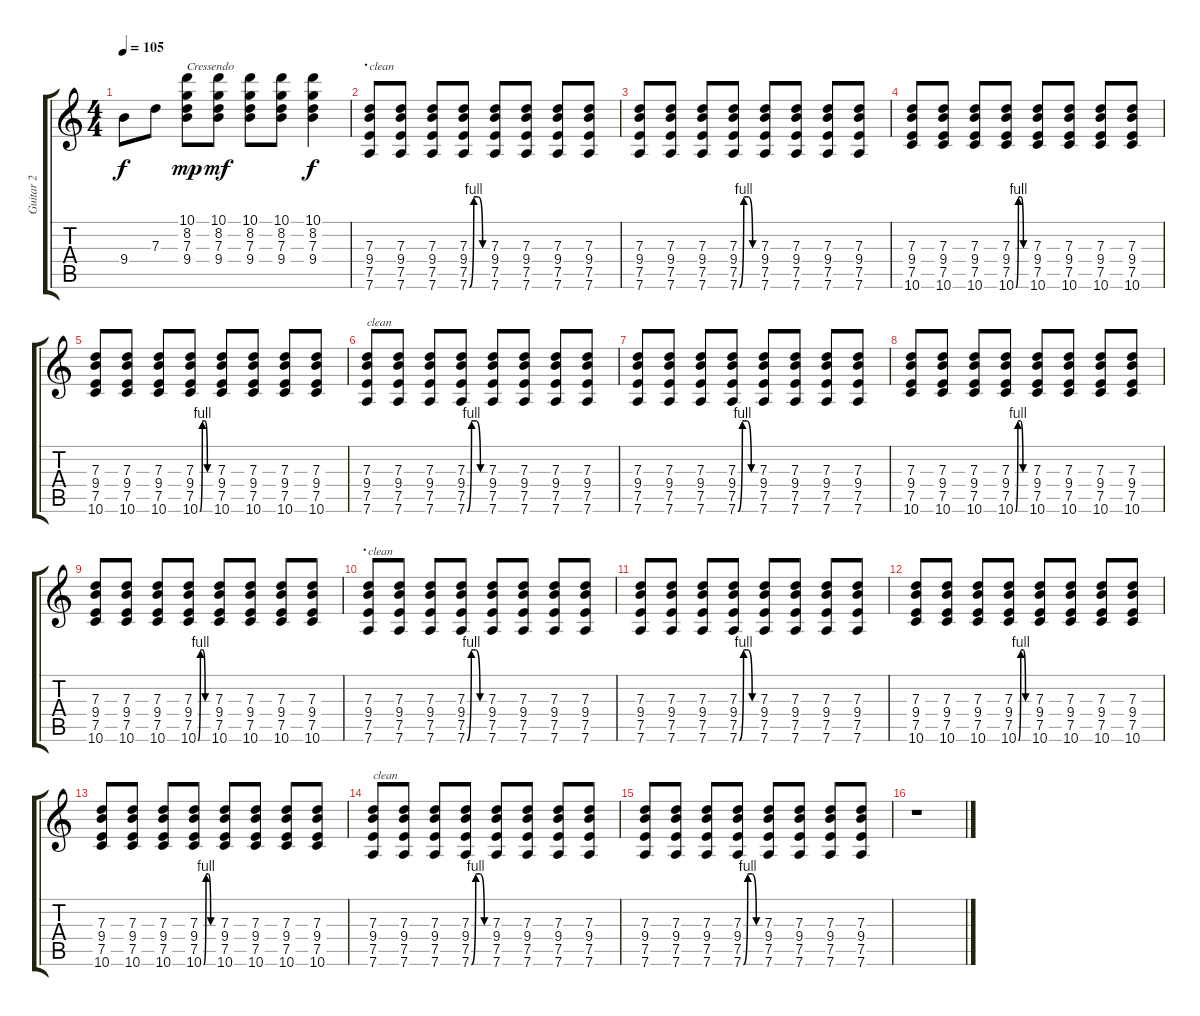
\track ("Guitar 2" "Guitar 2") {instrument distortionguitar}
\staff {score tabs}
\tuning (E4 B3 G3 D3 A2 D2) {hide}
\ts (4 4)
\tempo 105
\clef g2
\ks c
9.4.8{dy f} 7.3.8 (10.1 8.2 7.3 9.4).8{txt "Cressendo" dy mp} (10.1 8.2 7.3 9.4).8{dy mf} (10.1 8.2 7.3 9.4).8 (10.1 8.2 7.3 9.4).8 (10.1 8.2 7.3 9.4).4{dy f} |
\section ("" ".")
(7.3 9.4 7.5 7.6).8{txt "clean" volume 10 instrument electricguitarclean} (7.3 9.4 7.5 7.6).8 (7.3 9.4 7.5 7.6).8 (7.3 9.4 7.5 7.6{be (custom 0 0 15 4 30 4 45 0 60 0)}).8 (7.3 9.4 7.5 7.6).8 (7.3 9.4 7.5 7.6).8 (7.3 9.4 7.5 7.6).8 (7.3 9.4 7.5 7.6).8 |
(7.3 9.4 7.5 7.6).8 (7.3 9.4 7.5 7.6).8 (7.3 9.4 7.5 7.6).8 (7.3 9.4 7.5 7.6{be (custom 0 0 15 4 30 4 45 0 60 0)}).8 (7.3 9.4 7.5 7.6).8 (7.3 9.4 7.5 7.6).8 (7.3 9.4 7.5 7.6).8 (7.3 9.4 7.5 7.6).8 |
(7.3 9.4 7.5 10.6).8 (7.3 9.4 7.5 10.6).8 (7.3 9.4 7.5 10.6).8 (7.3 9.4 7.5 10.6{be (custom 0 0 15 4 30 4 45 0 60 0)}).8 (7.3 9.4 7.5 10.6).8 (7.3 9.4 7.5 10.6).8 (7.3 9.4 7.5 10.6).8 (7.3 9.4 7.5 10.6).8 |
(7.3 9.4 7.5 10.6).8 (7.3 9.4 7.5 10.6).8 (7.3 9.4 7.5 10.6).8 (7.3 9.4 7.5 10.6{be (custom 0 0 15 4 30 4 45 0 60 0)}).8 (7.3 9.4 7.5 10.6).8 (7.3 9.4 7.5 10.6).8 (7.3 9.4 7.5 10.6).8 (7.3 9.4 7.5 10.6).8 |
(7.3 9.4 7.5 7.6).8{txt "clean" volume 10 instrument electricguitarclean} (7.3 9.4 7.5 7.6).8 (7.3 9.4 7.5 7.6).8 (7.3 9.4 7.5 7.6{be (custom 0 0 15 4 30 4 45 0 60 0)}).8 (7.3 9.4 7.5 7.6).8 (7.3 9.4 7.5 7.6).8 (7.3 9.4 7.5 7.6).8 (7.3 9.4 7.5 7.6).8 |
(7.3 9.4 7.5 7.6).8 (7.3 9.4 7.5 7.6).8 (7.3 9.4 7.5 7.6).8 (7.3 9.4 7.5 7.6{be (custom 0 0 15 4 30 4 45 0 60 0)}).8 (7.3 9.4 7.5 7.6).8 (7.3 9.4 7.5 7.6).8 (7.3 9.4 7.5 7.6).8 (7.3 9.4 7.5 7.6).8 |
(7.3 9.4 7.5 10.6).8 (7.3 9.4 7.5 10.6).8 (7.3 9.4 7.5 10.6).8 (7.3 9.4 7.5 10.6{be (custom 0 0 15 4 30 4 45 0 60 0)}).8 (7.3 9.4 7.5 10.6).8 (7.3 9.4 7.5 10.6).8 (7.3 9.4 7.5 10.6).8 (7.3 9.4 7.5 10.6).8 |
(7.3 9.4 7.5 10.6).8 (7.3 9.4 7.5 10.6).8 (7.3 9.4 7.5 10.6).8 (7.3 9.4 7.5 10.6{be (custom 0 0 15 4 30 4 45 0 60 0)}).8 (7.3 9.4 7.5 10.6).8 (7.3 9.4 7.5 10.6).8 (7.3 9.4 7.5 10.6).8 (7.3 9.4 7.5 10.6).8 |
\section ("" ".")
(7.3 9.4 7.5 7.6).8{txt "clean" volume 10 instrument electricguitarclean} (7.3 9.4 7.5 7.6).8 (7.3 9.4 7.5 7.6).8 (7.3 9.4 7.5 7.6{be (custom 0 0 15 4 30 4 45 0 60 0)}).8 (7.3 9.4 7.5 7.6).8 (7.3 9.4 7.5 7.6).8 (7.3 9.4 7.5 7.6).8 (7.3 9.4 7.5 7.6).8 |
(7.3 9.4 7.5 7.6).8 (7.3 9.4 7.5 7.6).8 (7.3 9.4 7.5 7.6).8 (7.3 9.4 7.5 7.6{be (custom 0 0 15 4 30 4 45 0 60 0)}).8 (7.3 9.4 7.5 7.6).8 (7.3 9.4 7.5 7.6).8 (7.3 9.4 7.5 7.6).8 (7.3 9.4 7.5 7.6).8 |
(7.3 9.4 7.5 10.6).8 (7.3 9.4 7.5 10.6).8 (7.3 9.4 7.5 10.6).8 (7.3 9.4 7.5 10.6{be (custom 0 0 15 4 30 4 45 0 60 0)}).8 (7.3 9.4 7.5 10.6).8 (7.3 9.4 7.5 10.6).8 (7.3 9.4 7.5 10.6).8 (7.3 9.4 7.5 10.6).8 |
(7.3 9.4 7.5 10.6).8 (7.3 9.4 7.5 10.6).8 (7.3 9.4 7.5 10.6).8 (7.3 9.4 7.5 10.6{be (custom 0 0 15 4 30 4 45 0 60 0)}).8 (7.3 9.4 7.5 10.6).8 (7.3 9.4 7.5 10.6).8 (7.3 9.4 7.5 10.6).8 (7.3 9.4 7.5 10.6).8 |
(7.3 9.4 7.5 7.6).8{txt "clean" volume 10 instrument electricguitarclean} (7.3 9.4 7.5 7.6).8 (7.3 9.4 7.5 7.6).8 (7.3 9.4 7.5 7.6{be (custom 0 0 15 4 30 4 45 0 60 0)}).8 (7.3 9.4 7.5 7.6).8 (7.3 9.4 7.5 7.6).8 (7.3 9.4 7.5 7.6).8 (7.3 9.4 7.5 7.6).8 |
(7.3 9.4 7.5 7.6).8 (7.3 9.4 7.5 7.6).8 (7.3 9.4 7.5 7.6).8 (7.3 9.4 7.5 7.6{be (custom 0 0 15 4 30 4 45 0 60 0)}).8 (7.3 9.4 7.5 7.6).8 (7.3 9.4 7.5 7.6).8 (7.3 9.4 7.5 7.6).8 (7.3 9.4 7.5 7.6).8 |
r.1
